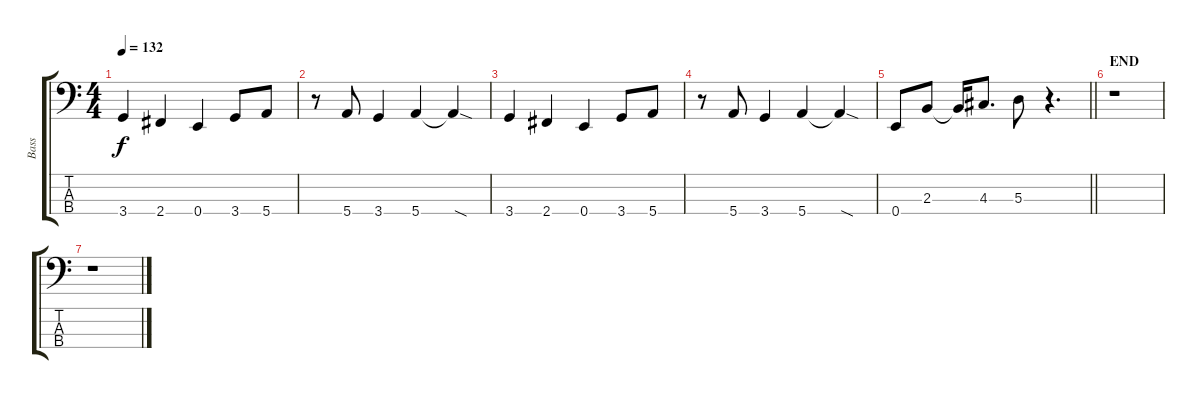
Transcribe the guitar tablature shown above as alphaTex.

\track ("Bass" "Bass") {instrument electricbassfinger}
\staff {score tabs}
\tuning (G2 D2 A1 E1) {hide}
\ts (4 4)
\tempo 132
\clef f4
\ks c
3.4.4{dy f} 2.4.4 0.4.4 3.4.8 5.4.8 |
r.8 5.4.8 3.4.4 5.4.4 5.4{sod t}.4 |
3.4.4 2.4.4 0.4.4 3.4.8 5.4.8 |
r.8 5.4.8 3.4.4 5.4.4 5.4{sod t}.4 |
\barLineRight lightlight
0.4.8 2.3.8 2.3{t}.16 4.3.8{d} 5.3.8 r.4{d} |
\section ("" "END")
r.1 |
r.1
